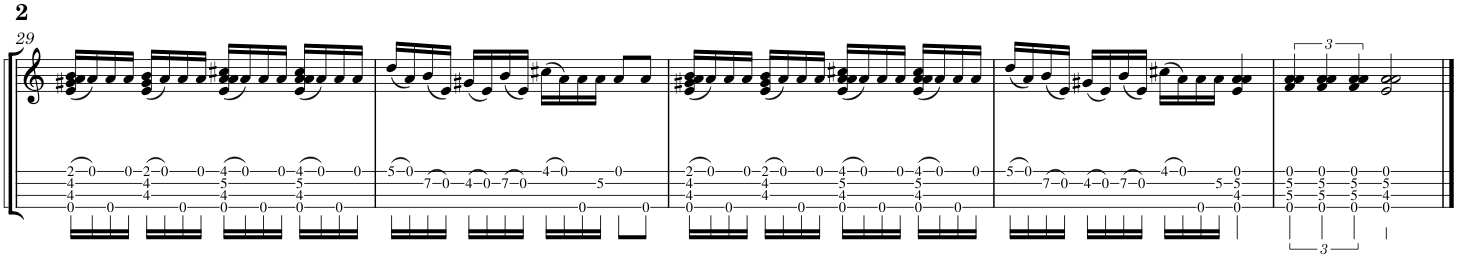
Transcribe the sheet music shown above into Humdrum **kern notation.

**kern	**kern
*part1	*part1
*staff2	*staff1
*I"Ukulele	*
*I'Uk.	*
!!LO:PB:g=z
*	*clefG2
*k[]	*k[]
*M4/4	*M4/4
=29	=29
16a\ 16e\ 16g#\ 16b\LL	(16e/ 16g#X/ 16a/ 16b/LL
16a\	16a/)
16a\	16a/
16a\JJ	16a/JJ
16e\ 16g#\ 16b\LL	(16e/ 16g#/ 16b/LL
16a\	16a/)
16a\	16a/
16a\JJ	16a/JJ
16a\ 16e\ 16a\ 16cc#\LL	(16e/ 16a/ 16a/ 16cc#X/LL
16a\	16a/)
16a\	16a/
16a\JJ	16a/JJ
16a\ 16e\ 16a\ 16cc#\LL	(16e/ 16a/ 16a/ 16cc#/LL
16a\	16a/)
16a\	16a/
16a\JJ	16a/JJ
=30	=30
16dd\LL	(16dd/LL
16a\	16a/)
16b\	(16b/
16e\JJ	16e/JJ)
16g#\LL	(16g#X/LL
16e\	16e/)
16b\	(16b/
16e\JJ	16e/JJ)
16cc#\LL	(16cc#X\LL
16a\	16a\)
16a\	16a\
16a\JJ	16a\JJ
8a\L	8a/L
8a\J	8a/J
=31	=31
16a\ 16e\ 16g#\ 16b\LL	(16e/ 16g#X/ 16a/ 16b/LL
16a\	16a/)
16a\	16a/
16a\JJ	16a/JJ
16e\ 16g#\ 16b\LL	(16e/ 16g#/ 16b/LL
16a\	16a/)
16a\	16a/
16a\JJ	16a/JJ
16a\ 16e\ 16a\ 16cc#\LL	(16e/ 16a/ 16a/ 16cc#X/LL
16a\	16a/)
16a\	16a/
16a\JJ	16a/JJ
16a\ 16e\ 16a\ 16cc#\LL	(16e/ 16a/ 16a/ 16cc#/LL
16a\	16a/)
16a\	16a/
16a\JJ	16a/JJ
=32	=32
16dd\LL	(16dd/LL
16a\	16a/)
16b\	(16b/
16e\JJ	16e/JJ)
16g#\LL	(16g#X/LL
16e\	16e/)
16b\	(16b/
16e\JJ	16e/JJ)
16cc#\LL	(16cc#X\LL
16a\	16a\)
16a\	16a\
16a\JJ	16a\JJ
4a\ 4e\ 4a\ 4a\	4e/ 4a/ 4a/ 4a/
=33	=33
6a\ 6f\ 6a\ 6a\	6f/ 6a/ 6a/ 6a/
6a\ 6f\ 6a\ 6a\	6f/ 6a/ 6a/ 6a/
6a\ 6f\ 6a\ 6a\	6f/ 6a/ 6a/ 6a/
2a\ 2e\ 2a\ 2a\	2e/ 2a/ 2a/ 2a/
==	==
*-	*-
